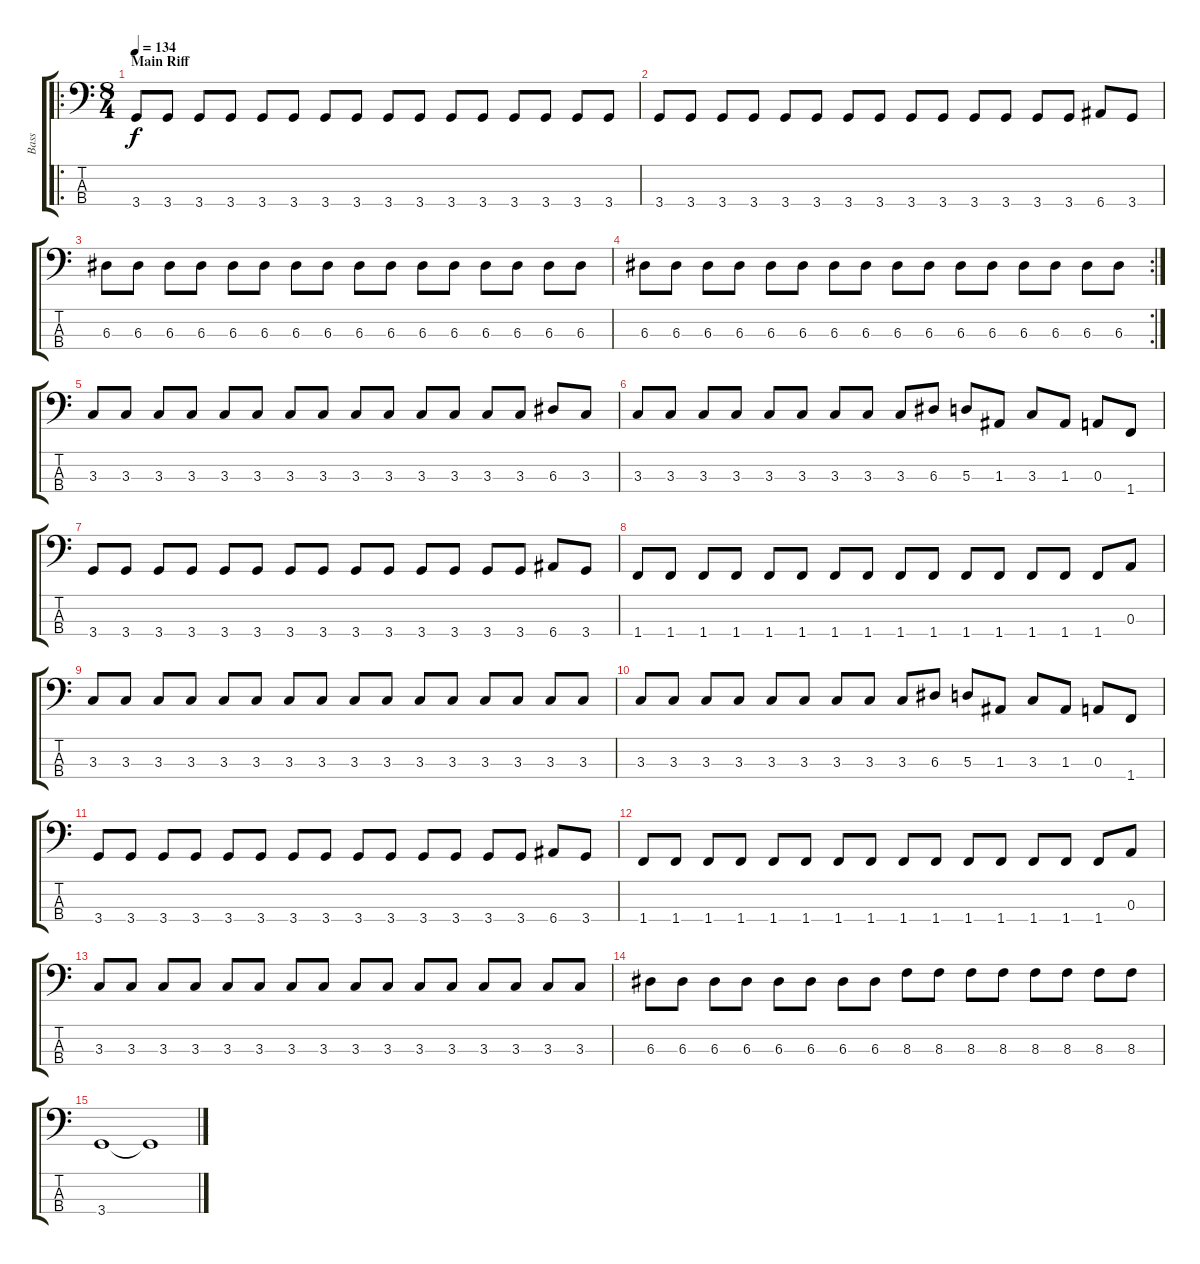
\track ("Bass" "Bass") {instrument electricbassfinger}
\staff {score tabs}
\tuning (G2 D2 A1 E1) {hide}
\ro
\ts (8 4)
\section ("" "Main Riff")
\tempo 134
\clef f4
\ks c
3.4.8{dy f} 3.4.8 3.4.8 3.4.8 3.4.8 3.4.8 3.4.8 3.4.8 3.4.8 3.4.8 3.4.8 3.4.8 3.4.8 3.4.8 3.4.8 3.4.8 |
3.4.8 3.4.8 3.4.8 3.4.8 3.4.8 3.4.8 3.4.8 3.4.8 3.4.8 3.4.8 3.4.8 3.4.8 3.4.8 3.4.8 6.4.8 3.4.8 |
6.3.8 6.3.8 6.3.8 6.3.8 6.3.8 6.3.8 6.3.8 6.3.8 6.3.8 6.3.8 6.3.8 6.3.8 6.3.8 6.3.8 6.3.8 6.3.8 |
\rc 2
6.3.8 6.3.8 6.3.8 6.3.8 6.3.8 6.3.8 6.3.8 6.3.8 6.3.8 6.3.8 6.3.8 6.3.8 6.3.8 6.3.8 6.3.8 6.3.8 |
3.3.8 3.3.8 3.3.8 3.3.8 3.3.8 3.3.8 3.3.8 3.3.8 3.3.8 3.3.8 3.3.8 3.3.8 3.3.8 3.3.8 6.3.8 3.3.8 |
3.3.8 3.3.8 3.3.8 3.3.8 3.3.8 3.3.8 3.3.8 3.3.8 3.3.8 6.3.8 5.3.8 1.3.8 3.3.8 1.3.8 0.3.8 1.4.8 |
3.4.8 3.4.8 3.4.8 3.4.8 3.4.8 3.4.8 3.4.8 3.4.8 3.4.8 3.4.8 3.4.8 3.4.8 3.4.8 3.4.8 6.4.8 3.4.8 |
1.4.8 1.4.8 1.4.8 1.4.8 1.4.8 1.4.8 1.4.8 1.4.8 1.4.8 1.4.8 1.4.8 1.4.8 1.4.8 1.4.8 1.4.8 0.3.8 |
3.3.8 3.3.8 3.3.8 3.3.8 3.3.8 3.3.8 3.3.8 3.3.8 3.3.8 3.3.8 3.3.8 3.3.8 3.3.8 3.3.8 3.3.8 3.3.8 |
3.3.8 3.3.8 3.3.8 3.3.8 3.3.8 3.3.8 3.3.8 3.3.8 3.3.8 6.3.8 5.3.8 1.3.8 3.3.8 1.3.8 0.3.8 1.4.8 |
3.4.8 3.4.8 3.4.8 3.4.8 3.4.8 3.4.8 3.4.8 3.4.8 3.4.8 3.4.8 3.4.8 3.4.8 3.4.8 3.4.8 6.4.8 3.4.8 |
1.4.8 1.4.8 1.4.8 1.4.8 1.4.8 1.4.8 1.4.8 1.4.8 1.4.8 1.4.8 1.4.8 1.4.8 1.4.8 1.4.8 1.4.8 0.3.8 |
3.3.8 3.3.8 3.3.8 3.3.8 3.3.8 3.3.8 3.3.8 3.3.8 3.3.8 3.3.8 3.3.8 3.3.8 3.3.8 3.3.8 3.3.8 3.3.8 |
6.3.8 6.3.8 6.3.8 6.3.8 6.3.8 6.3.8 6.3.8 6.3.8 8.3.8 8.3.8 8.3.8 8.3.8 8.3.8 8.3.8 8.3.8 8.3.8 |
3.4.1 3.4{t}.1
